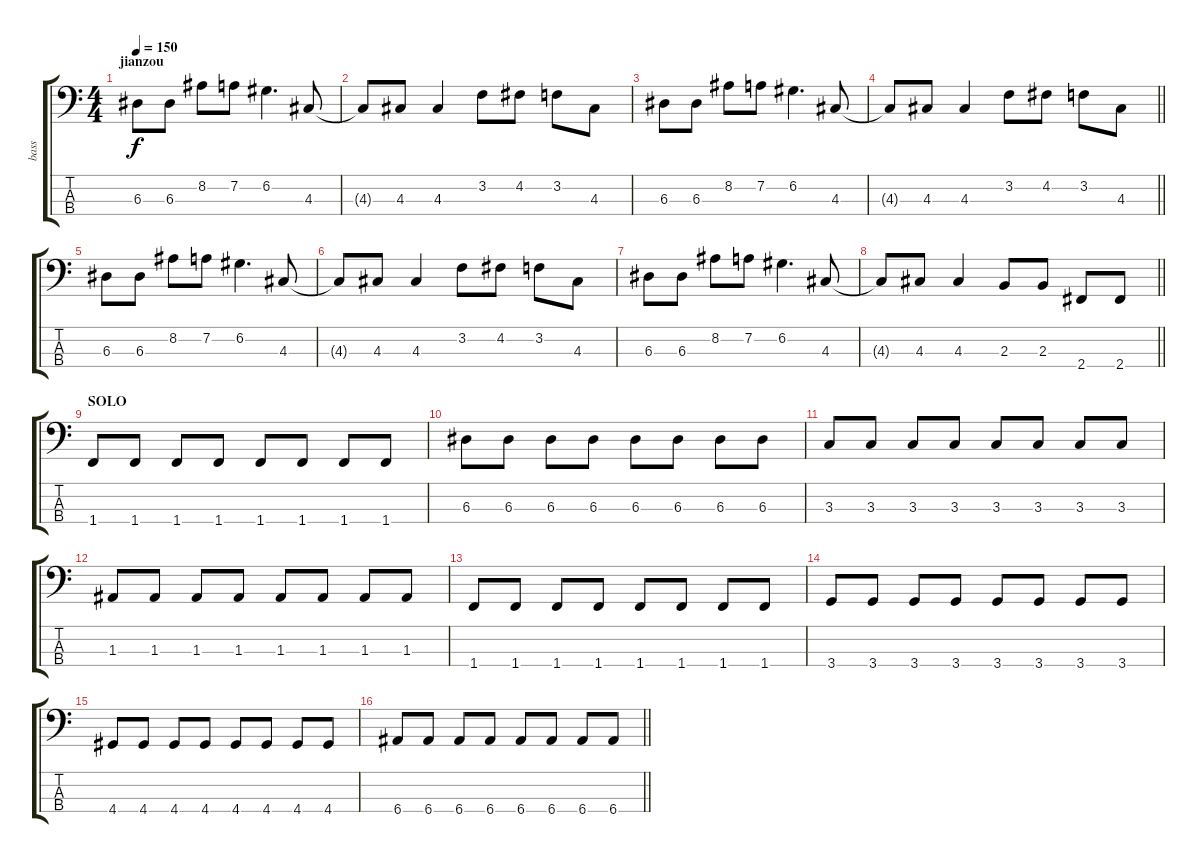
\track ("bass" "bass") {instrument electricbassfinger}
\staff {score tabs}
\tuning (G2 D2 A1 E1) {hide}
\ts (4 4)
\section ("" "jianzou")
\tempo 150
\clef f4
\ks c
6.3.8{dy f} 6.3.8 8.2.8 7.2.8 6.2.4{d} 4.3.8 |
4.3{t}.8 4.3.8 4.3.4 3.2.8 4.2.8 3.2.8 4.3.8 |
6.3.8 6.3.8 8.2.8 7.2.8 6.2.4{d} 4.3.8 |
\barLineRight lightlight
4.3{t}.8 4.3.8 4.3.4 3.2.8 4.2.8 3.2.8 4.3.8 |
6.3.8 6.3.8 8.2.8 7.2.8 6.2.4{d} 4.3.8 |
4.3{t}.8 4.3.8 4.3.4 3.2.8 4.2.8 3.2.8 4.3.8 |
6.3.8 6.3.8 8.2.8 7.2.8 6.2.4{d} 4.3.8 |
\barLineRight lightlight
4.3{t}.8 4.3.8 4.3.4 2.3.8 2.3.8 2.4.8 2.4.8 |
\section ("" "SOLO")
1.4.8 1.4.8 1.4.8 1.4.8 1.4.8 1.4.8 1.4.8 1.4.8 |
6.3.8 6.3.8 6.3.8 6.3.8 6.3.8 6.3.8 6.3.8 6.3.8 |
3.3.8 3.3.8 3.3.8 3.3.8 3.3.8 3.3.8 3.3.8 3.3.8 |
1.3.8 1.3.8 1.3.8 1.3.8 1.3.8 1.3.8 1.3.8 1.3.8 |
1.4.8 1.4.8 1.4.8 1.4.8 1.4.8 1.4.8 1.4.8 1.4.8 |
3.4.8 3.4.8 3.4.8 3.4.8 3.4.8 3.4.8 3.4.8 3.4.8 |
4.4.8 4.4.8 4.4.8 4.4.8 4.4.8 4.4.8 4.4.8 4.4.8 |
\barLineRight lightlight
6.4.8 6.4.8 6.4.8 6.4.8 6.4.8 6.4.8 6.4.8 6.4.8
